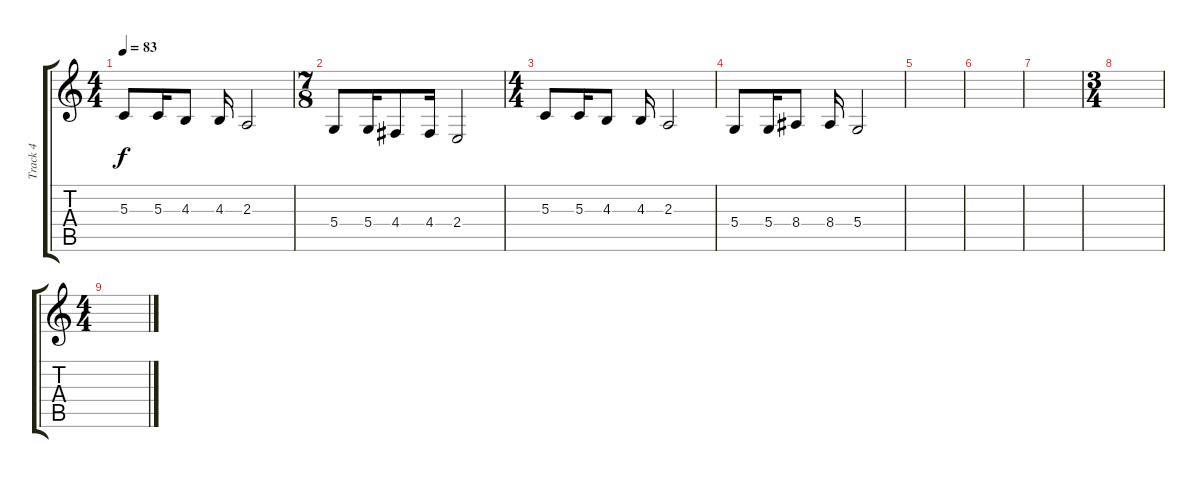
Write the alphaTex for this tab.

\track ("Track 4" "Track 4") {instrument choiraahs}
\staff {score tabs}
\tuning (E4 B3 G3 D3 A2 E2) {hide}
\ts (4 4)
\tempo 83
\clef g2
\ks c
5.3.8{dy f} 5.3.16 4.3.8 4.3.16 2.3.2 |
\ts (7 8)
5.4.8 5.4.16 4.4.8 4.4.16 2.4.2 |
\ts (4 4)
5.3.8 5.3.16 4.3.8 4.3.16 2.3.2 |
5.4.8 5.4.16 8.4.8 8.4.16 5.4.2 |
|
|
|
\ts (3 4)
|
\ts (4 4)
